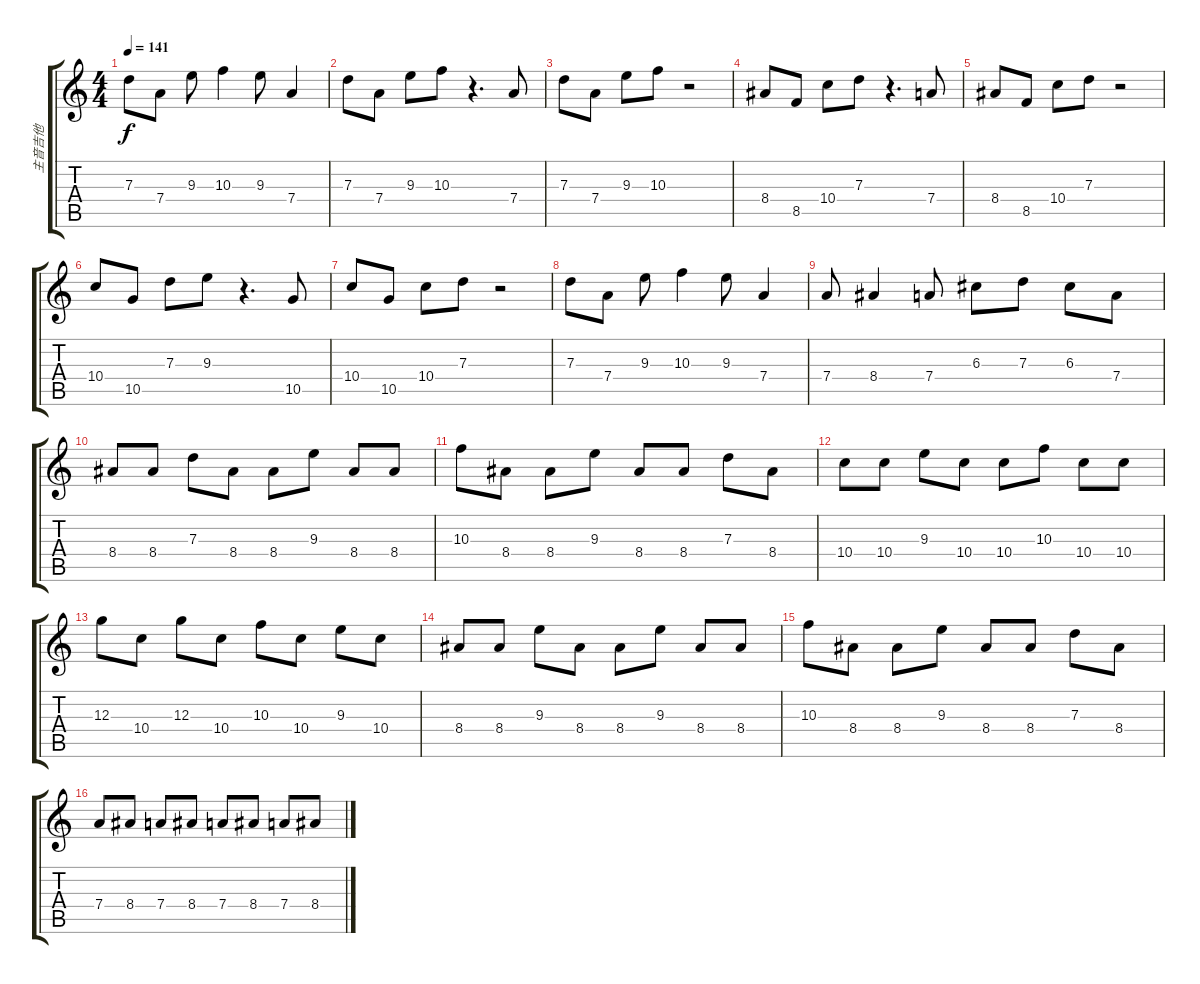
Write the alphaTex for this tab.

\track ("主音吉他" "主音吉他") {instrument overdrivenguitar}
\staff {score tabs}
\tuning (E4 B3 G3 D3 A2 E2) {hide}
\ts (4 4)
\tempo 141
\clef g2
\ks c
7.3.8{dy f} 7.4.8 9.3.8 10.3.4 9.3.8 7.4.4 |
7.3.8 7.4.8 9.3.8 10.3.8 r.4{d} 7.4.8 |
7.3.8 7.4.8 9.3.8 10.3.8 r.2 |
8.4.8 8.5.8 10.4.8 7.3.8 r.4{d} 7.4.8 |
8.4.8 8.5.8 10.4.8 7.3.8 r.2 |
10.4.8 10.5.8 7.3.8 9.3.8 r.4{d} 10.5.8 |
10.4.8 10.5.8 10.4.8 7.3.8 r.2 |
7.3.8 7.4.8 9.3.8 10.3.4 9.3.8 7.4.4 |
7.4.8 8.4.4 7.4.8 6.3.8 7.3.8 6.3.8 7.4.8 |
8.4.8 8.4.8 7.3.8 8.4.8 8.4.8 9.3.8 8.4.8 8.4.8 |
10.3.8 8.4.8 8.4.8 9.3.8 8.4.8 8.4.8 7.3.8 8.4.8 |
10.4.8 10.4.8 9.3.8 10.4.8 10.4.8 10.3.8 10.4.8 10.4.8 |
12.3.8 10.4.8 12.3.8 10.4.8 10.3.8 10.4.8 9.3.8 10.4.8 |
8.4.8 8.4.8 9.3.8 8.4.8 8.4.8 9.3.8 8.4.8 8.4.8 |
10.3.8 8.4.8 8.4.8 9.3.8 8.4.8 8.4.8 7.3.8 8.4.8 |
7.4.8 8.4.8 7.4.8 8.4.8 7.4.8 8.4.8 7.4.8 8.4.8
